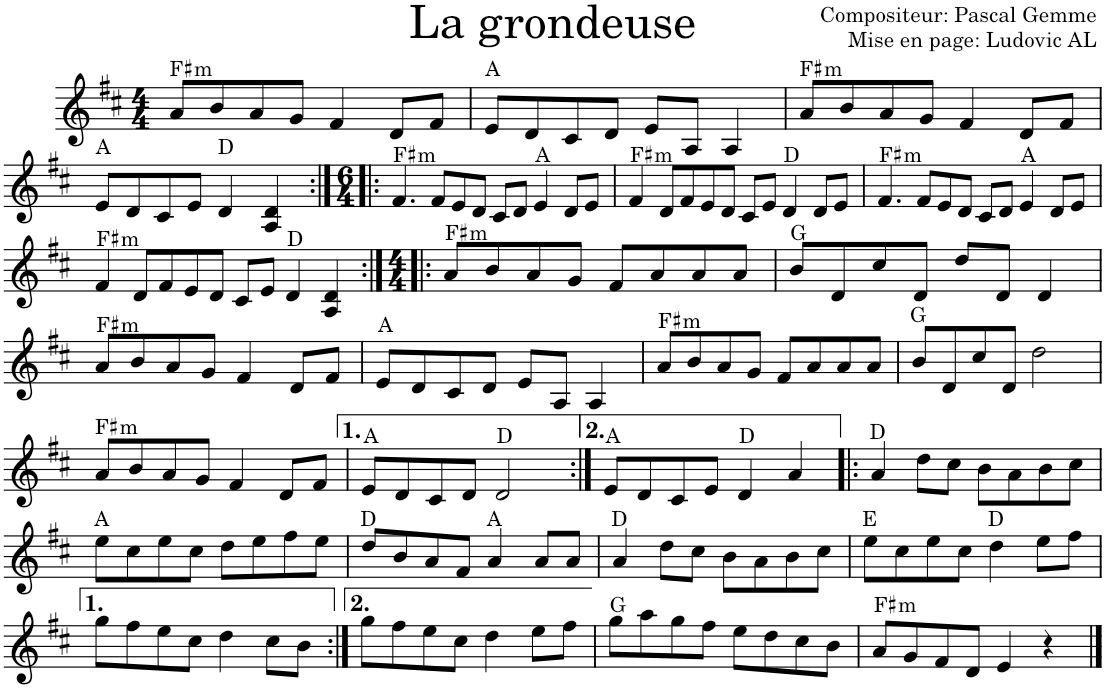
**kern	**harte
*part1	*part1
*staff1	*
*I"Violon	*
*I'Vln.	*
*clefG2	*
*k[f#c#]	*
*M4/4	*
=1	=1
!	!LO:H:kt=m
8a/L	F#:min
8b/	.
8a/	.
8g/J	.
4f#/	.
8d/L	.
8f#/J	.
=2	=2
8e/L	A:maj
8d/	.
8c#/	.
8d/J	.
8e/L	.
8A/J	.
4A/	.
=3	=3
!	!LO:H:kt=m
8a/L	F#:min
8b/	.
8a/	.
8g/J	.
4f#/	.
8d/L	.
8f#/J	.
!!LO:LB:g=z
=4	=4
8e/L	A:maj
8d/	.
8c#/	.
8e/J	.
4d/	D:maj
4A/ 4d/	.
=5:|!|:	=5:|!|:
*M6/4	*
!	!LO:H:kt=m
4.f#/	F#:min
8f#/L	.
8e/	.
8d/J	.
8c#/L	.
8d/J	.
4e/	A:maj
8d/L	.
8e/J	.
=6	=6
!	!LO:H:kt=m
4f#/	F#:min
8d/L	.
8f#/	.
8e/	.
8d/J	.
8c#/L	.
8e/J	.
4d/	D:maj
8d/L	.
8e/J	.
=7	=7
!	!LO:H:kt=m
4.f#/	F#:min
8f#/L	.
8e/	.
8d/J	.
8c#/L	.
8d/J	.
4e/	A:maj
8d/L	.
8e/J	.
!!LO:LB:g=z
=8	=8
!	!LO:H:kt=m
4f#/	F#:min
8d/L	.
8f#/	.
8e/	.
8d/J	.
8c#/L	.
8e/J	.
4d/	D:maj
4A/ 4d/	.
=9:|!|:	=9:|!|:
*M4/4	*
!	!LO:H:kt=m
8a/L	F#:min
8b/	.
8a/	.
8g/J	.
8f#/L	.
8a/	.
8a/	.
8a/J	.
=10	=10
8b/L	G:maj
8d/	.
8cc#/	.
8d/J	.
8dd/L	.
8d/J	.
4d/	.
!!LO:LB:g=z
=11	=11
!	!LO:H:kt=m
8a/L	F#:min
8b/	.
8a/	.
8g/J	.
4f#/	.
8d/L	.
8f#/J	.
=12	=12
8e/L	A:maj
8d/	.
8c#/	.
8d/J	.
8e/L	.
8A/J	.
4A/	.
=13	=13
!	!LO:H:kt=m
8a/L	F#:min
8b/	.
8a/	.
8g/J	.
8f#/L	.
8a/	.
8a/	.
8a/J	.
=14	=14
8b/L	G:maj
8d/	.
8cc#/	.
8d/J	.
2dd\	.
!!LO:LB:g=z
=15	=15
!	!LO:H:kt=m
8a/L	F#:min
8b/	.
8a/	.
8g/J	.
4f#/	.
8d/L	.
8f#/J	.
=16	=16
8e/L	A:maj
8d/	.
8c#/	.
8d/J	.
2d/	D:maj
=17:|!	=17:|!
8e/L	A:maj
8d/	.
8c#/	.
8e/J	.
4d/	D:maj
4a/	.
=18!|:	=18!|:
4a/	D:maj
8dd\L	.
8cc#\J	.
8b\L	.
8a\	.
8b\	.
8cc#\J	.
!!LO:LB:g=z
=19	=19
8ee\L	A:maj
8cc#\	.
8ee\	.
8cc#\J	.
8dd\L	.
8ee\	.
8ff#\	.
8ee\J	.
=20	=20
8dd/L	D:maj
8b/	.
8a/	.
8f#/J	.
4a/	A:maj
8a/L	.
8a/J	.
=21	=21
4a/	D:maj
8dd\L	.
8cc#\J	.
8b\L	.
8a\	.
8b\	.
8cc#\J	.
=22	=22
8ee\L	E:maj
8cc#\	.
8ee\	.
8cc#\J	.
4dd\	D:maj
8ee\L	.
8ff#\J	.
!!LO:LB:g=z
=23	=23
8gg\L	.
8ff#\	.
8ee\	.
8cc#\J	.
4dd\	.
8cc#\L	.
8b\J	.
=24:|!	=24:|!
8gg\L	.
8ff#\	.
8ee\	.
8cc#\J	.
4dd\	.
8ee\L	.
8ff#\J	.
=25	=25
8gg\L	G:maj
8aa\	.
8gg\	.
8ff#\J	.
8ee\L	.
8dd\	.
8cc#\	.
8b\J	.
=26	=26
!	!LO:H:kt=m
8a/L	F#:min
8g/	.
8f#/	.
8d/J	.
4e/	.
4r	.
==	==
*-	*-
